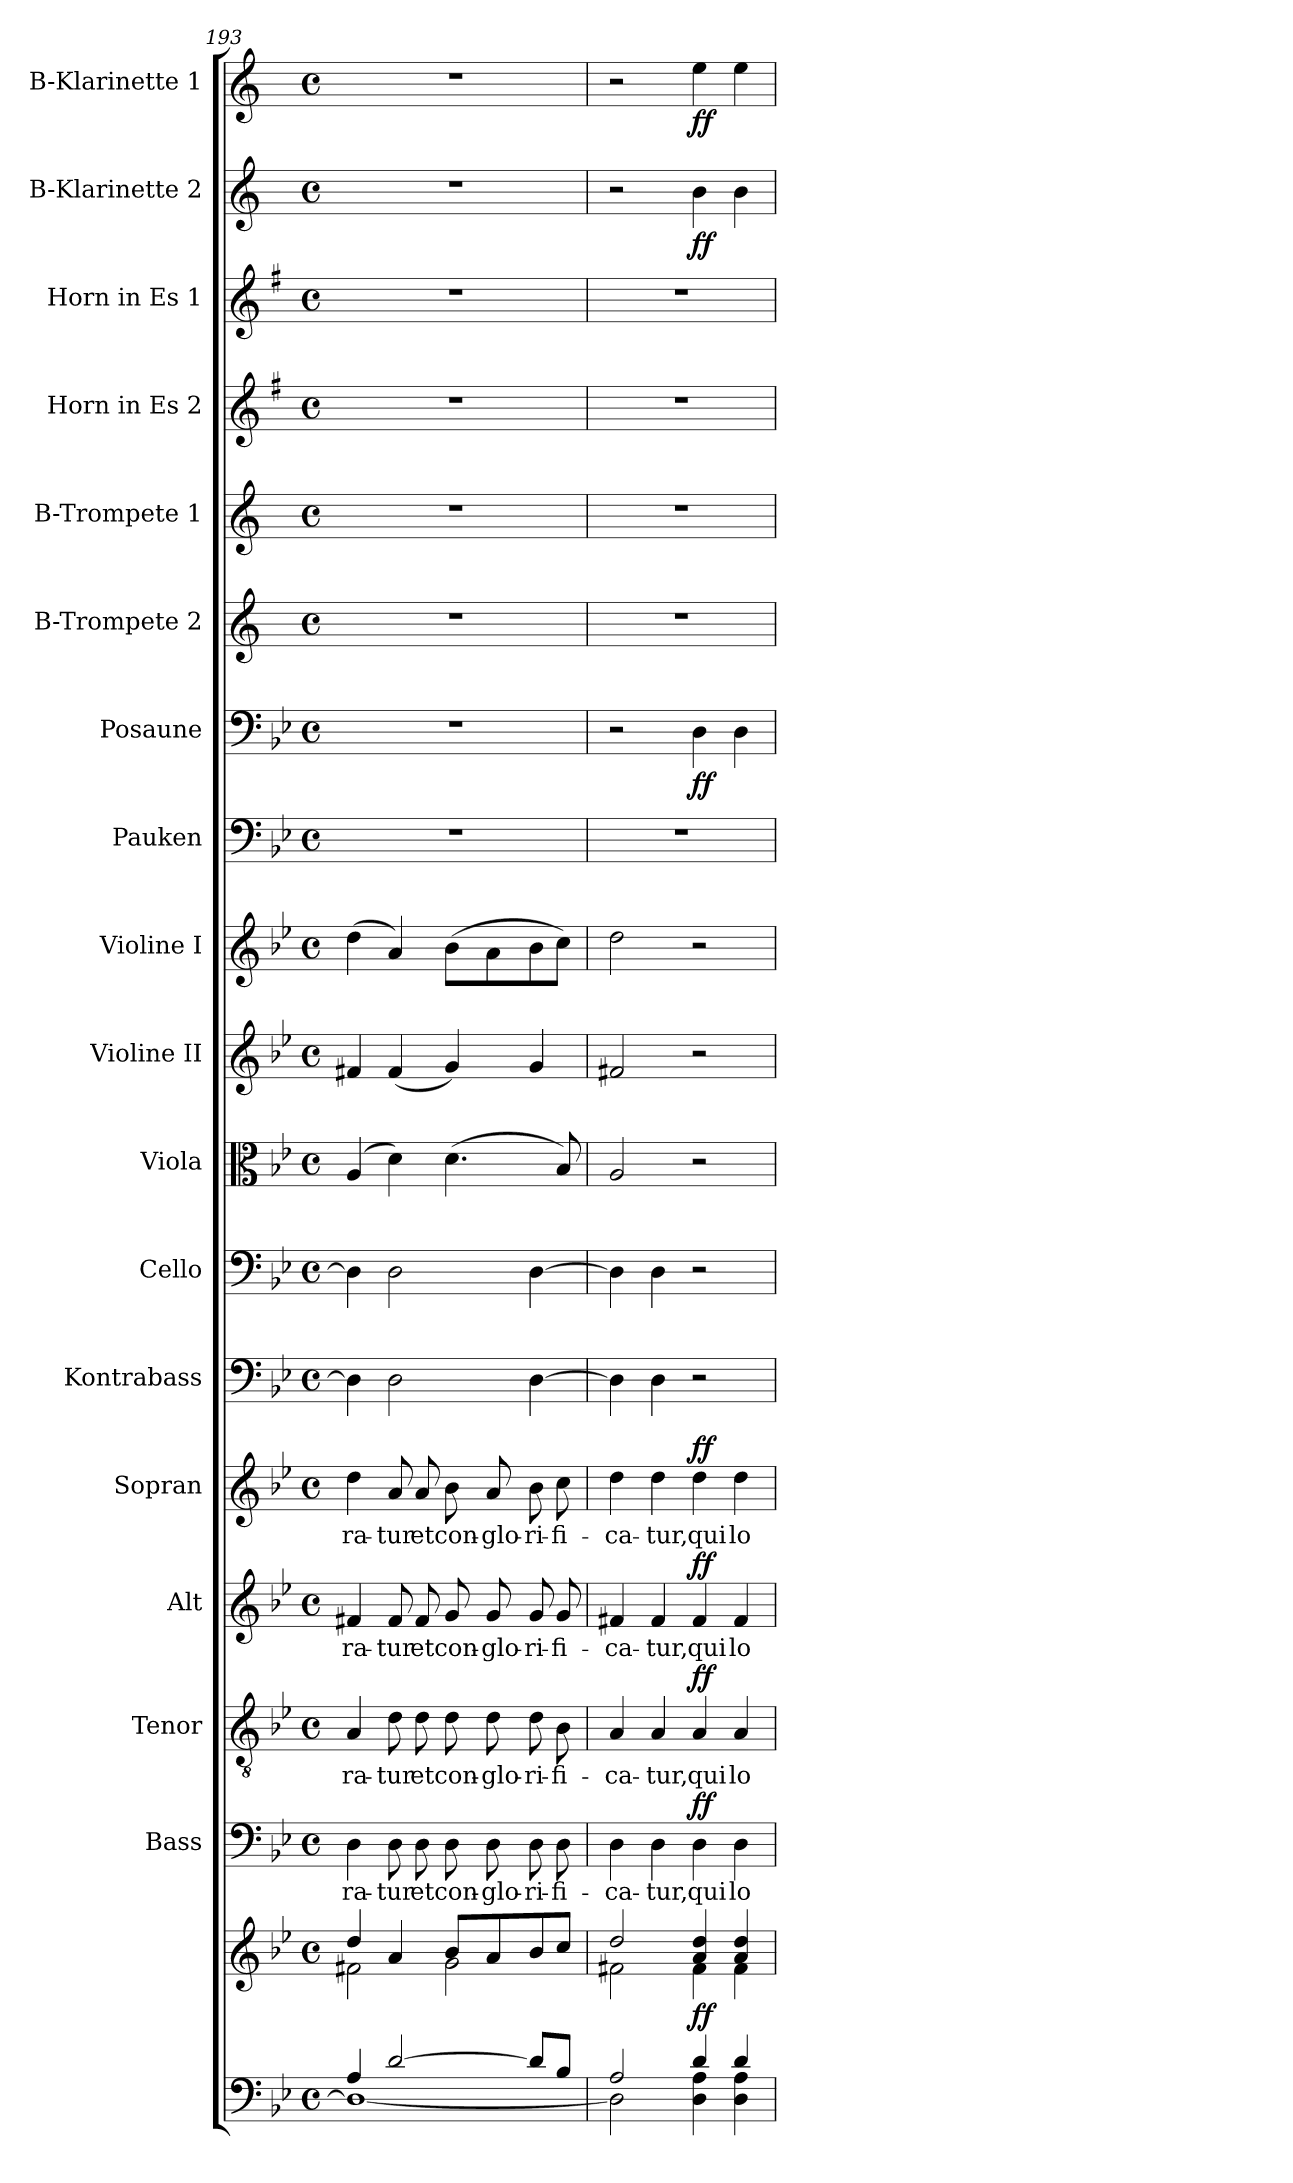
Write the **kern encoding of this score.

**kern	**kern	**dynam	**kern	**text	**dynam	**kern	**text	**dynam	**kern	**text	**dynam	**kern	**text	**dynam	**kern	**kern	**kern	**kern	**kern	**kern	**kern	**dynam	**kern	**kern	**kern	**kern	**kern	**dynam	**kern	**dynam
*part18	*part18	*part18	*part17	*part17	*part17	*part16	*part16	*part16	*part15	*part15	*part15	*part14	*part14	*part14	*part13	*part12	*part11	*part10	*part9	*part8	*part7	*part7	*part6	*part5	*part4	*part3	*part2	*part2	*part1	*part1
*staff19	*staff18	*staff18/19	*staff17	*staff17	*staff17	*staff16	*staff16	*staff16	*staff15	*staff15	*staff15	*staff14	*staff14	*staff14	*staff13	*staff12	*staff11	*staff10	*staff9	*staff8	*staff7	*staff7	*staff6	*staff5	*staff4	*staff3	*staff2	*staff2	*staff1	*staff1
*	*	*	*I"Bass	*	*	*I"Tenor	*	*	*I"Alt	*	*	*I"Sopran	*	*	*I"Kontrabass	*I"Cello	*I"Viola	*I"Violine II	*I"Violine I	*I"Pauken	*I"Posaune	*	*I"B-Trompete 2	*I"B-Trompete 1	*I"Horn in Es 2	*I"Horn in Es 1	*I"B-Klarinette 2	*	*I"B-Klarinette 1	*
*	*	*	*I'B.	*	*	*I'T.	*	*	*I'A.	*	*	*I'S.	*	*	*I'Kb.	*	*I'Vla.	*I'Vl. II	*I'Vl. I	*I'Pk.	*I'Pos.	*	*I'B Trp. 2	*I'B Trp. 1	*	*	*I'B Kl. 2	*	*I'B Kl. 1	*
*clefF4	*clefG2	*	*clefF4	*	*	*clefGv2	*	*	*clefG2	*	*	*clefG2	*	*	*clefF4	*clefF4	*clefC3	*clefG2	*clefG2	*clefF4	*clefF4	*	*clefG2	*clefG2	*clefG2	*clefG2	*clefG2	*	*clefG2	*
*	*	*	*	*	*	*	*	*	*	*	*	*	*	*	*ITrd7c12	*	*	*	*	*	*	*	*ITrd1c2	*ITrd1c2	*ITrd5c9	*ITrd5c9	*ITrd1c2	*	*ITrd1c2	*
*k[b-e-]	*k[b-e-]	*	*k[b-e-]	*	*	*k[b-e-]	*	*	*k[b-e-]	*	*	*k[b-e-]	*	*	*k[b-e-]	*k[b-e-]	*k[b-e-]	*k[b-e-]	*k[b-e-]	*k[b-e-]	*k[b-e-]	*	*k[b-e-]	*k[b-e-]	*k[b-e-]	*k[b-e-]	*k[b-e-]	*	*k[b-e-]	*
*B-:	*B-:	*	*B-:	*	*	*B-:	*	*	*B-:	*	*	*B-:	*	*	*B-:	*B-:	*B-:	*B-:	*B-:	*B-:	*B-:	*	*B-:	*B-:	*B-:	*B-:	*B-:	*	*B-:	*
*M4/4	*M4/4	*	*M4/4	*	*	*M4/4	*	*	*M4/4	*	*	*M4/4	*	*	*M4/4	*M4/4	*M4/4	*M4/4	*M4/4	*M4/4	*M4/4	*	*M4/4	*M4/4	*M4/4	*M4/4	*M4/4	*	*M4/4	*
*met(c)	*met(c)	*	*met(c)	*	*	*met(c)	*	*	*met(c)	*	*	*met(c)	*	*	*met(c)	*met(c)	*met(c)	*met(c)	*met(c)	*met(c)	*met(c)	*	*met(c)	*met(c)	*met(c)	*met(c)	*met(c)	*	*met(c)	*
=193	=193	=193	=193	=193	=193	=193	=193	=193	=193	=193	=193	=193	=193	=193	=193	=193	=193	=193	=193	=193	=193	=193	=193	=193	=193	=193	=193	=193	=193	=193
*^	*^	*	*	*	*	*	*	*	*	*	*	*	*	*	*	*	*	*	*	*	*	*	*	*	*	*	*	*	*	*
!	!	!	!	!	!	!LO:LY:b	!	!	!LO:LY:b	!	!	!LO:LY:b	!	!	!LO:LY:b	!	!	!	!	!	!	!	!	!	!	!	!	!	!	!	!	!
4A/	1D_	4dd/	2f#X\	.	4D\	-ra-	.	4A/	-ra-	.	4f#X/	-ra-	.	4dd\	-ra-	.	4DD\]	4D\]	(4A/	4f#X/	(>4dd\	1r	1r	.	1r	1r	1r	1r	1r	.	1r	.
!	!	!	!	!	!	!LO:LY:b	!	!	!LO:LY:b	!	!	!LO:LY:b	!	!	!LO:LY:b	!	!	!	!	!	!	!	!	!	!	!	!	!	!	!	!	!
[>2d/	.	4a/	.	.	8D\	-tur	.	8d\	-tur	.	8f#/	-tur	.	8a/	-tur	.	2DD\	2D\	4d\)	(<4f#/	4a/)	.	.	.	.	.	.	.	.	.	.	.
!	!	!	!	!	!	!LO:LY:b	!	!	!LO:LY:b	!	!	!LO:LY:b	!	!	!LO:LY:b	!	!	!	!	!	!	!	!	!	!	!	!	!	!	!	!	!
.	.	.	.	.	8D\	et	.	8d\	et	.	8f#/	et	.	8a/	et	.	.	.	.	.	.	.	.	.	.	.	.	.	.	.	.	.
!	!	!	!	!	!	!LO:LY:b	!	!	!LO:LY:b	!	!	!LO:LY:b	!	!	!LO:LY:b	!	!	!	!	!	!	!	!	!	!	!	!	!	!	!	!	!
.	.	8b-/L	2g\	.	8D\	con-	.	8d\	con-	.	8g/	con-	.	8b-\	con-	.	.	.	(>4.d\	4g/)	(>8b-\L	.	.	.	.	.	.	.	.	.	.	.
!	!	!	!	!	!	!LO:LY:b	!	!	!LO:LY:b	!	!	!LO:LY:b	!	!	!LO:LY:b	!	!	!	!	!	!	!	!	!	!	!	!	!	!	!	!	!
.	.	8a/	.	.	8D\	-glo-	.	8d\	-glo-	.	8g/	-glo-	.	8a/	-glo-	.	.	.	.	.	8a\	.	.	.	.	.	.	.	.	.	.	.
!	!	!	!	!	!	!LO:LY:b	!	!	!LO:LY:b	!	!	!LO:LY:b	!	!	!LO:LY:b	!	!	!	!	!	!	!	!	!	!	!	!	!	!	!	!	!
8d/L]	.	8b-/	.	.	8D\	-ri-	.	8d\	-ri-	.	8g/	-ri-	.	8b-\	-ri-	.	[4DD\	[4D\	.	4g/	8b-\	.	.	.	.	.	.	.	.	.	.	.
!	!	!	!	!	!	!LO:LY:b	!	!	!LO:LY:b	!	!	!LO:LY:b	!	!	!LO:LY:b	!	!	!	!	!	!	!	!	!	!	!	!	!	!	!	!	!
8B-/J	.	8cc/J	.	.	8D\	-fi-	.	8B-\	-fi-	.	8g/	-fi-	.	8cc\	-fi-	.	.	.	8B-/)	.	8cc\J)	.	.	.	.	.	.	.	.	.	.	.
!!LO:PB:g=z
=194	=194	=194	=194	=194	=194	=194	=194	=194	=194	=194	=194	=194	=194	=194	=194	=194	=194	=194	=194	=194	=194	=194	=194	=194	=194	=194	=194	=194	=194	=194	=194	=194
!	!	!	!	!	!	!LO:LY:b	!	!	!LO:LY:b	!	!	!LO:LY:b	!	!	!LO:LY:b	!	!	!	!	!	!	!	!	!	!	!	!	!	!	!	!	!
2A/	2D\]	2dd/	2f#X\	.	4D\	-ca-	.	4A/	-ca-	.	4f#X/	-ca-	.	4dd\	-ca-	.	4DD\]	4D\]	2A/	2f#X/	2dd\	1r	2r	.	1r	1r	1r	1r	2r	.	2r	.
!	!	!	!	!	!	!LO:LY:b	!	!	!LO:LY:b	!	!	!LO:LY:b	!	!	!LO:LY:b	!	!	!	!	!	!	!	!	!	!	!	!	!	!	!	!	!
.	.	.	.	.	4D\	-tur,	.	4A/	-tur,	.	4f#/	-tur,	.	4dd\	-tur,	.	4DD\	4D\	.	.	.	.	.	.	.	.	.	.	.	.	.	.
!	!	!	!	!LO:DY:b	!	!LO:LY:b	!LO:DY:a	!	!LO:LY:b	!LO:DY:a	!	!LO:LY:b	!LO:DY:a	!	!LO:LY:b	!LO:DY:a	!	!	!	!	!	!	!	!LO:DY:b	!	!	!	!	!	!LO:DY:b	!	!LO:DY:b
4d/	4D\ 4A\	4a/ 4dd/	4f#\	ff	4D\	qui	ff	4A/	qui	ff	4f#/	qui	ff	4dd\	qui	ff	2r	2r	2r	2r	2r	.	4D\	ff	.	.	.	.	4a\	ff	4dd\	ff
!	!	!	!	!	!	!LO:LY:b	!	!	!LO:LY:b	!	!	!LO:LY:b	!	!	!LO:LY:b	!	!	!	!	!	!	!	!	!	!	!	!	!	!	!	!	!
4d/	4D\ 4A\	4a/ 4dd/	4f#\	.	4D\	lo-	.	4A/	lo-	.	4f#/	lo-	.	4dd\	lo-	.	.	.	.	.	.	.	4D\	.	.	.	.	.	4a\	.	4dd\	.
*v	*v	*	*	*	*	*	*	*	*	*	*	*	*	*	*	*	*	*	*	*	*	*	*	*	*	*	*	*	*	*	*	*
*	*v	*v	*	*	*	*	*	*	*	*	*	*	*	*	*	*	*	*	*	*	*	*	*	*	*	*	*	*	*	*	*
=	=	=	=	=	=	=	=	=	=	=	=	=	=	=	=	=	=	=	=	=	=	=	=	=	=	=	=	=	=	=
*-	*-	*-	*-	*-	*-	*-	*-	*-	*-	*-	*-	*-	*-	*-	*-	*-	*-	*-	*-	*-	*-	*-	*-	*-	*-	*-	*-	*-	*-	*-
